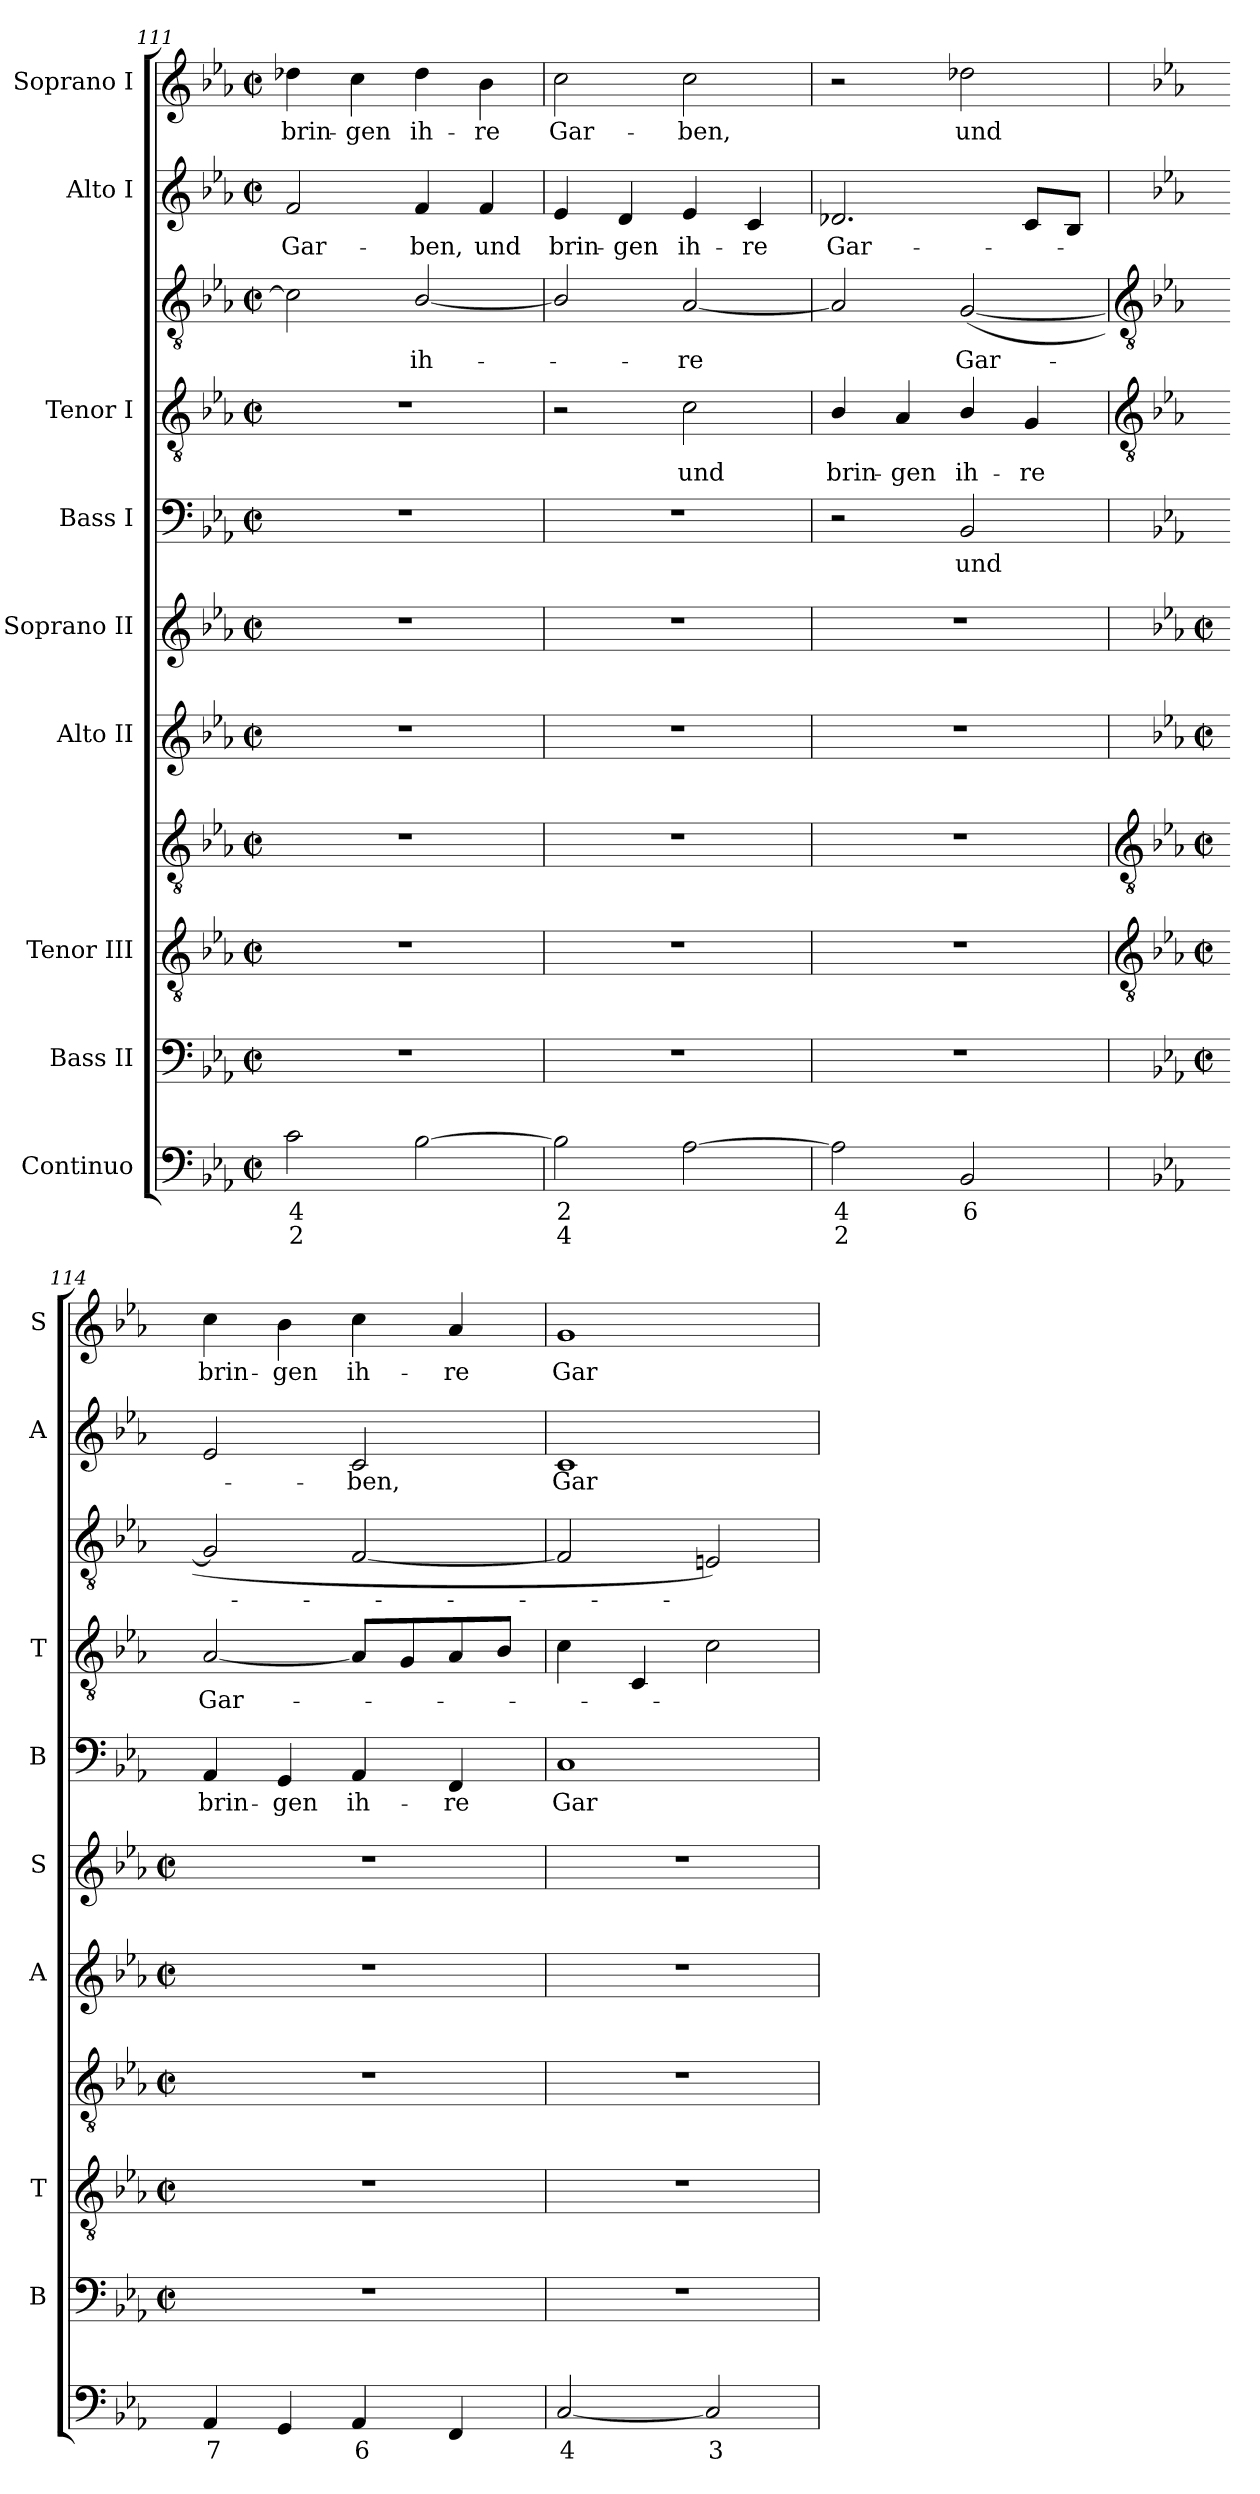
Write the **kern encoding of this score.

**kern	**text	**text	**kern	**kern	**kern	**kern	**kern	**kern	**text	**kern	**text	**kern	**text	**kern	**text	**kern	**text
*part9	*part9	*part9	*part8	*part7	*part7	*part6	*part5	*part4	*part4	*part3	*part3	*part3	*part3	*part2	*part2	*part1	*part1
*staff11	*staff11	*staff11	*staff10	*staff9	*staff8	*staff7	*staff6	*staff5	*staff5	*staff4	*staff4	*staff3	*staff3	*staff2	*staff2	*staff1	*staff1
*I"Continuo	*	*	*I"Bass II	*I"Tenor III	*	*I"Alto II	*I"Soprano II	*I"Bass I	*	*I"Tenor I	*	*	*	*I"Alto I	*	*I"Soprano I	*
*	*	*	*I'B	*I'T	*	*I'A	*I'S	*I'B	*	*I'T	*	*	*	*I'A	*	*I'S	*
*clefF4	*	*	*clefF4	*clefGv2	*clefGv2	*clefG2	*clefG2	*clefF4	*	*clefGv2	*	*clefGv2	*	*clefG2	*	*clefG2	*
*k[b-e-a-]	*	*	*k[b-e-a-]	*k[b-e-a-]	*k[b-e-a-]	*k[b-e-a-]	*k[b-e-a-]	*k[b-e-a-]	*	*k[b-e-a-]	*	*k[b-e-a-]	*	*k[b-e-a-]	*	*k[b-e-a-]	*
*E-:	*	*	*E-:	*E-:	*E-:	*E-:	*E-:	*E-:	*	*E-:	*	*E-:	*	*E-:	*	*E-:	*
*M2/2	*	*	*M2/2	*M2/2	*M2/2	*M2/2	*M2/2	*M2/2	*	*M2/2	*	*M2/2	*	*M2/2	*	*M2/2	*
*met(c|)	*	*	*met(c|)	*met(c|)	*met(c|)	*met(c|)	*met(c|)	*met(c|)	*	*met(c|)	*	*met(c|)	*	*met(c|)	*	*met(c|)	*
=111	=111	=111	=111	=111	=111	=111	=111	=111	=111	=111	=111	=111	=111	=111	=111	=111	=111
!	!LO:LY:b	!LO:LY:b	!	!	!	!	!	!	!	!	!	!	!	!	!LO:LY:b	!	!LO:LY:b
2c	4	2	1r	1r	1r	1r	1r	1r	.	1r	.	2c]	.	2f	Gar-	4dd-X	brin-
!	!	!	!	!	!	!	!	!	!	!	!	!	!	!	!	!	!LO:LY:b
.	.	.	.	.	.	.	.	.	.	.	.	.	.	.	.	4cc	-gen
!	!	!	!	!	!	!	!	!	!	!	!	!	!LO:LY:b	!	!LO:LY:b	!	!LO:LY:b
[2B-	.	.	.	.	.	.	.	.	.	.	.	[2B-/	ih-	4f	-ben,	4dd-	ih-
!	!	!	!	!	!	!	!	!	!	!	!	!	!	!	!LO:LY:b	!	!LO:LY:b
.	.	.	.	.	.	.	.	.	.	.	.	.	.	4f	und	4b-	-re
=112	=112	=112	=112	=112	=112	=112	=112	=112	=112	=112	=112	=112	=112	=112	=112	=112	=112
!	!LO:LY:b	!LO:LY:b	!	!	!	!	!	!	!	!	!	!	!	!	!LO:LY:b	!	!LO:LY:b
2B-]	2	4	1r	1r	1r	1r	1r	1r	.	2r	.	2B-/]	.	4e-	brin-	2cc	Gar-
!	!	!	!	!	!	!	!	!	!	!	!	!	!	!	!LO:LY:b	!	!
.	.	.	.	.	.	.	.	.	.	.	.	.	.	4d	-gen	.	.
!	!	!	!	!	!	!	!	!	!	!	!LO:LY:b	!	!LO:LY:b	!	!LO:LY:b	!	!LO:LY:b
[2A-	.	.	.	.	.	.	.	.	.	2c	und	[2A-	re	4e-	ih-	2cc	-ben,
!	!	!	!	!	!	!	!	!	!	!	!	!	!	!	!LO:LY:b	!	!
.	.	.	.	.	.	.	.	.	.	.	.	.	.	4c	-re	.	.
=113	=113	=113	=113	=113	=113	=113	=113	=113	=113	=113	=113	=113	=113	=113	=113	=113	=113
!	!LO:LY:b	!LO:LY:b	!	!	!	!	!	!	!	!	!LO:LY:b	!	!	!	!LO:LY:b	!	!
2A-]	4	2	1r	1r	1r	1r	1r	2r	.	4B-/	brin-	2A-]	.	2.d-X	Gar-	2r	.
!	!	!	!	!	!	!	!	!	!	!	!LO:LY:b	!	!	!	!	!	!
.	.	.	.	.	.	.	.	.	.	4A-	-gen	.	.	.	.	.	.
!	!LO:LY:b	!	!	!	!	!	!	!	!LO:LY:b	!	!LO:LY:b	!	!LO:LY:b	!	!	!	!LO:LY:b
2BB-	6	.	.	.	.	.	.	2BB-	und	4B-/	ih-	(<[2G	Gar-	.	.	2dd-X	und
!	!	!	!	!	!	!	!	!	!	!	!LO:LY:b	!	!	!	!	!	!
.	.	.	.	.	.	.	.	.	.	4G	-re	.	.	8cL	.	.	.
.	.	.	.	.	.	.	.	.	.	.	.	.	.	8B-J	.	.	.
!!LO:LB:g=z
=114	=114	=114	=114	=114	=114	=114	=114	=114	=114	=114	=114	=114	=114	=114	=114	=114	=114
*	*	*	*	*clefGv2	*clefGv2	*	*	*	*	*clefGv2	*	*clefGv2	*	*	*	*	*
*	*	*	*k[b-e-a-]	*k[b-e-a-]	*k[b-e-a-]	*k[b-e-a-]	*k[b-e-a-]	*	*	*	*	*	*	*	*	*	*
*	*	*	*E-:	*E-:	*E-:	*E-:	*E-:	*	*	*	*	*	*	*	*	*	*
*	*	*	*M2/2	*M2/2	*M2/2	*M2/2	*M2/2	*	*	*	*	*	*	*	*	*	*
*	*	*	*met(c|)	*met(c|)	*met(c|)	*met(c|)	*met(c|)	*	*	*	*	*	*	*	*	*	*
!	!LO:LY:b	!	!	!	!	!	!	!	!LO:LY:b	!	!LO:LY:b	!	!	!	!	!	!LO:LY:b
4AA-	7	.	1r	1r	1r	1r	1r	4AA-	brin-	[2A-	Gar-	2G]	.	2e-	.	4cc	brin-
!	!	!	!	!	!	!	!	!	!LO:LY:b	!	!	!	!	!	!	!	!LO:LY:b
4GG	.	.	.	.	.	.	.	4GG	-gen	.	.	.	.	.	.	4b-	-gen
!	!LO:LY:b	!	!	!	!	!	!	!	!LO:LY:b	!	!	!	!	!	!LO:LY:b	!	!LO:LY:b
4AA-	6	.	.	.	.	.	.	4AA-	ih-	8A-L]	.	[2F	.	2c	ben,	4cc	ih-
.	.	.	.	.	.	.	.	.	.	8G	.	.	.	.	.	.	.
!	!	!	!	!	!	!	!	!	!LO:LY:b	!	!	!	!	!	!	!	!LO:LY:b
4FF	.	.	.	.	.	.	.	4FF	-re	8A-	.	.	.	.	.	4a-	-re
.	.	.	.	.	.	.	.	.	.	8B-J	.	.	.	.	.	.	.
=115	=115	=115	=115	=115	=115	=115	=115	=115	=115	=115	=115	=115	=115	=115	=115	=115	=115
!	!LO:LY:b	!	!	!	!	!	!	!	!LO:LY:b	!	!	!	!	!	!LO:LY:b	!	!LO:LY:b
[2C	4	.	1r	1r	1r	1r	1r	1C	Gar-	4c	.	2F]	.	1c	Gar-	1g	Gar-
.	.	.	.	.	.	.	.	.	.	4C	.	.	.	.	.	.	.
!	!LO:LY:b	!	!	!	!	!	!	!	!	!	!	!	!	!	!	!	!
2C]	3	.	.	.	.	.	.	.	.	2c	.	2En)	.	.	.	.	.
=	=	=	=	=	=	=	=	=	=	=	=	=	=	=	=	=	=
*-	*-	*-	*-	*-	*-	*-	*-	*-	*-	*-	*-	*-	*-	*-	*-	*-	*-
